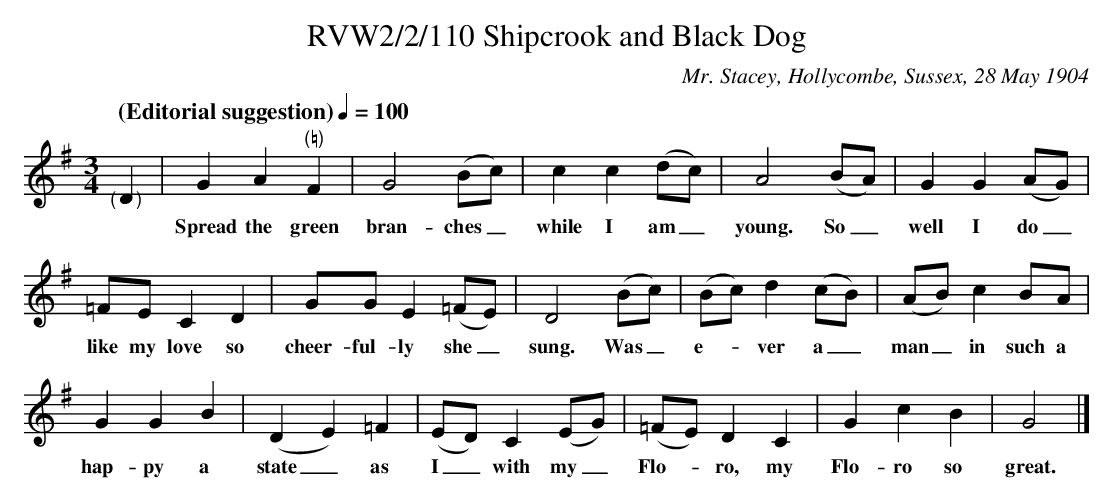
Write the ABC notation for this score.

X:1
T:RVW2/2/110 Shipcrook and Black Dog
C:Mr. Stacey, Hollycombe, Sussex, 28 May 1904
L:1/4
Q: "(Editorial suggestion)" 1/4=100
M:3/4
K:G
"<("">)"D | G A "(=)"F | G2 (B/2c/2) | c c (d/2c/2) | A2 (B/2A/2) | G G (A/2G/2) |
w: * Spread the green bran-ches_ while I am_ young. So_ well I do_
=F/2E/2 C D | G/2G/2 E (=F/2E/2) | D2 (B/2c/2) | (B/2c/2) d (c/2B/2) | (A/2B/2) c B/2A/2 |
w: like my love so cheer-ful-ly she_ sung. Was_ e-*ver a_ man_ in such a
G G B | (D E) =F | (E/2D/2) C (E/2G/2) | (=F/2E/2) D C | G c B | G2|]
w: hap-py a state_ as I_ with my_ Flo-*ro, my Flo-ro so great.
